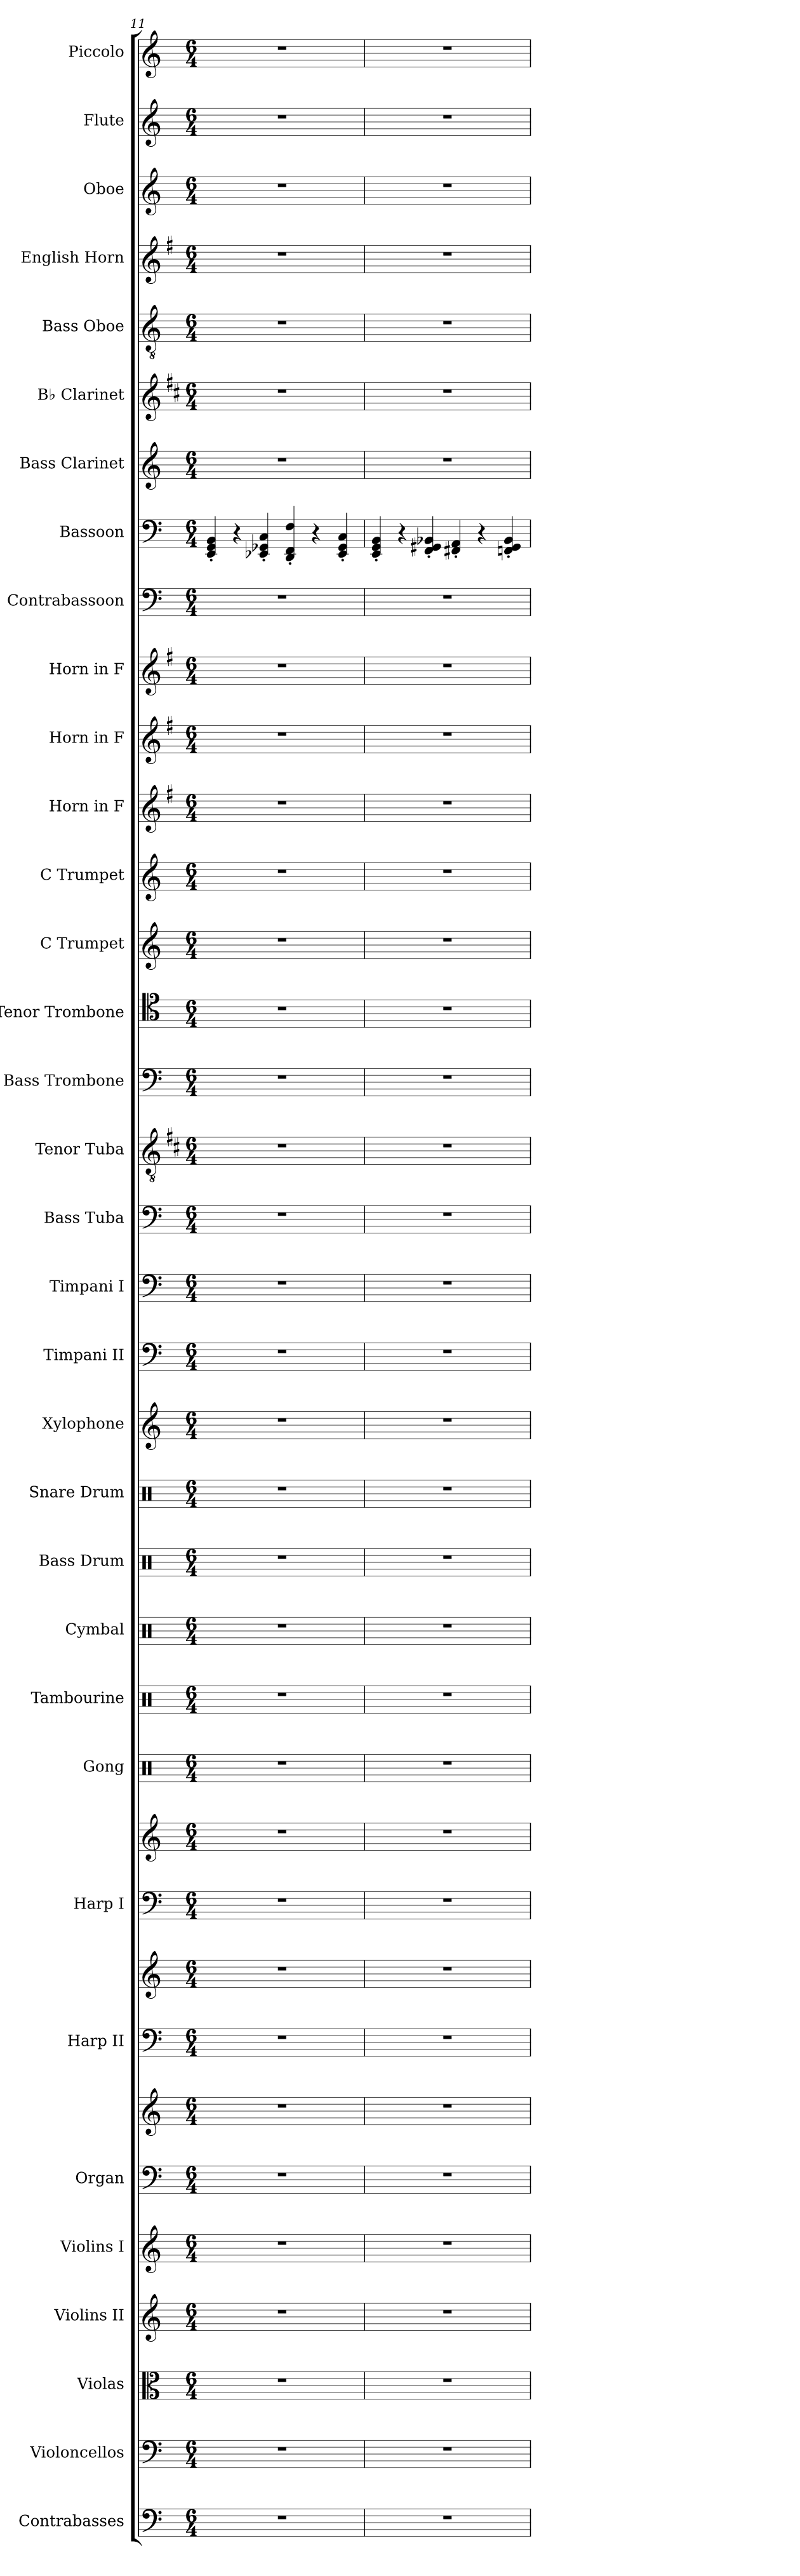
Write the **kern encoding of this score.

**kern	**kern	**kern	**kern	**kern	**kern	**kern	**kern	**kern	**kern	**kern	**kern	**kern	**kern	**kern	**kern	**kern	**kern	**kern	**kern	**kern	**kern	**kern	**kern	**kern	**kern	**kern	**kern	**kern	**kern	**kern	**kern	**kern	**kern	**kern	**kern	**kern
*part34	*part33	*part32	*part31	*part30	*part29	*part29	*part28	*part28	*part27	*part27	*part26	*part25	*part24	*part23	*part22	*part21	*part20	*part19	*part18	*part17	*part16	*part15	*part14	*part13	*part12	*part11	*part10	*part9	*part8	*part7	*part6	*part5	*part4	*part3	*part2	*part1
*staff37	*staff36	*staff35	*staff34	*staff33	*staff32	*staff31	*staff30	*staff29	*staff28	*staff27	*staff26	*staff25	*staff24	*staff23	*staff22	*staff21	*staff20	*staff19	*staff18	*staff17	*staff16	*staff15	*staff14	*staff13	*staff12	*staff11	*staff10	*staff9	*staff8	*staff7	*staff6	*staff5	*staff4	*staff3	*staff2	*staff1
*I"Contrabasses	*I"Violoncellos	*I"Violas	*I"Violins II	*I"Violins I	*I"Organ	*	*I"Harp II	*	*I"Harp I	*	*I"Gong	*I"Tambourine	*I"Cymbal	*I"Bass Drum	*I"Snare Drum	*I"Xylophone	*I"Timpani II	*I"Timpani I	*I"Bass Tuba	*I"Tenor Tuba	*I"Bass Trombone	*I"Tenor Trombone	*I"C Trumpet	*I"C Trumpet	*I"Horn in F	*I"Horn in F	*I"Horn in F	*I"Contrabassoon	*I"Bassoon	*I"Bass Clarinet	*I"B♭ Clarinet	*I"Bass Oboe	*I"English Horn	*I"Oboe	*I"Flute	*I"Piccolo
*I'Cbs.	*I'Vcs.	*I'Vlas.	*I'Vlns.	*I'Vlns.	*I'Org.	*	*I'Hrp.	*	*I'Hrp.	*	*	*I'Tamb.	*I'Cym.	*I'B. Dr.	*I'Sn. Dr.	*I'Xyl.	*I'Timp.	*I'Timp.	*I'Tba.	*	*I'B. Tbn.	*I'T. Tbn.	*I'C Tpt.	*I'C Tpt.	*	*	*	*I'Cbsn.	*I'Bsn.	*I'B. Cl.	*I'B♭ Cl.	*	*I'E. Hn.	*I'Ob.	*I'Fl.	*I'Picc.
*clefF4	*clefF4	*clefC3	*clefG2	*clefG2	*clefF4	*clefG2	*clefF4	*clefG2	*clefF4	*clefG2	*clefX	*clefX	*clefX	*clefX	*clefX	*clefG2	*clefF4	*clefF4	*clefF4	*clefGv2	*clefF4	*clefC4	*clefG2	*clefG2	*clefG2	*clefG2	*clefG2	*clefF4	*clefF4	*clefG2	*clefG2	*clefGv2	*clefG2	*clefG2	*clefG2	*clefG2
*ITrd7c12	*	*	*	*	*	*	*	*	*	*	*	*	*	*	*	*ITrd-7c-12	*	*	*	*ITrd1c2	*	*	*	*	*ITrd4c7	*ITrd4c7	*ITrd4c7	*ITrd7c12	*	*ITrd8c14	*ITrd1c2	*	*ITrd4c7	*	*	*ITrd-7c-12
*k[]	*k[]	*k[]	*k[]	*k[]	*k[]	*k[]	*k[]	*k[]	*k[]	*k[]	*k[]	*k[]	*k[]	*k[]	*k[]	*k[]	*k[]	*k[]	*k[]	*k[]	*k[]	*k[]	*k[]	*k[]	*k[]	*k[]	*k[]	*k[]	*k[]	*k[]	*k[]	*k[]	*k[]	*k[]	*k[]	*k[]
*M6/4	*M6/4	*M6/4	*M6/4	*M6/4	*M6/4	*M6/4	*M6/4	*M6/4	*M6/4	*M6/4	*M6/4	*M6/4	*M6/4	*M6/4	*M6/4	*M6/4	*M6/4	*M6/4	*M6/4	*M6/4	*M6/4	*M6/4	*M6/4	*M6/4	*M6/4	*M6/4	*M6/4	*M6/4	*M6/4	*M6/4	*M6/4	*M6/4	*M6/4	*M6/4	*M6/4	*M6/4
=11	=11	=11	=11	=11	=11	=11	=11	=11	=11	=11	=11	=11	=11	=11	=11	=11	=11	=11	=11	=11	=11	=11	=11	=11	=11	=11	=11	=11	=11	=11	=11	=11	=11	=11	=11	=11
1.r	1.r	1.r	1.r	1.r	1.r	1.r	1.r	1.r	1.r	1.r	1.r	1.r	1.r	1.r	1.r	1.r	1.r	1.r	1.r	1.r	1.r	1.r	1.r	1.r	1.r	1.r	1.r	1.r	4EE/' 4GG/' 4BB/'	1.r	1.r	1.r	1.r	1.r	1.r	1.r
.	.	.	.	.	.	.	.	.	.	.	.	.	.	.	.	.	.	.	.	.	.	.	.	.	.	.	.	.	4r	.	.	.	.	.	.	.
.	.	.	.	.	.	.	.	.	.	.	.	.	.	.	.	.	.	.	.	.	.	.	.	.	.	.	.	.	4EE-X/' 4GG-X/' 4C/'	.	.	.	.	.	.	.
.	.	.	.	.	.	.	.	.	.	.	.	.	.	.	.	.	.	.	.	.	.	.	.	.	.	.	.	.	4DD/' 4FF/' 4F/'	.	.	.	.	.	.	.
.	.	.	.	.	.	.	.	.	.	.	.	.	.	.	.	.	.	.	.	.	.	.	.	.	.	.	.	.	4r	.	.	.	.	.	.	.
.	.	.	.	.	.	.	.	.	.	.	.	.	.	.	.	.	.	.	.	.	.	.	.	.	.	.	.	.	4EE-/' 4GG-/' 4C/'	.	.	.	.	.	.	.
=12	=12	=12	=12	=12	=12	=12	=12	=12	=12	=12	=12	=12	=12	=12	=12	=12	=12	=12	=12	=12	=12	=12	=12	=12	=12	=12	=12	=12	=12	=12	=12	=12	=12	=12	=12	=12
1.r	1.r	1.r	1.r	1.r	1.r	1.r	1.r	1.r	1.r	1.r	1.r	1.r	1.r	1.r	1.r	1.r	1.r	1.r	1.r	1.r	1.r	1.r	1.r	1.r	1.r	1.r	1.r	1.r	4EE/' 4GG/' 4BB/'	1.r	1.r	1.r	1.r	1.r	1.r	1.r
.	.	.	.	.	.	.	.	.	.	.	.	.	.	.	.	.	.	.	.	.	.	.	.	.	.	.	.	.	4r	.	.	.	.	.	.	.
.	.	.	.	.	.	.	.	.	.	.	.	.	.	.	.	.	.	.	.	.	.	.	.	.	.	.	.	.	4FF/' 4GG#X/' 4BB-X/'	.	.	.	.	.	.	.
.	.	.	.	.	.	.	.	.	.	.	.	.	.	.	.	.	.	.	.	.	.	.	.	.	.	.	.	.	4FF#X/' 4AA/'	.	.	.	.	.	.	.
.	.	.	.	.	.	.	.	.	.	.	.	.	.	.	.	.	.	.	.	.	.	.	.	.	.	.	.	.	4r	.	.	.	.	.	.	.
.	.	.	.	.	.	.	.	.	.	.	.	.	.	.	.	.	.	.	.	.	.	.	.	.	.	.	.	.	4FFn/' 4GG#/' 4BB-/'	.	.	.	.	.	.	.
=	=	=	=	=	=	=	=	=	=	=	=	=	=	=	=	=	=	=	=	=	=	=	=	=	=	=	=	=	=	=	=	=	=	=	=	=
*-	*-	*-	*-	*-	*-	*-	*-	*-	*-	*-	*-	*-	*-	*-	*-	*-	*-	*-	*-	*-	*-	*-	*-	*-	*-	*-	*-	*-	*-	*-	*-	*-	*-	*-	*-	*-
